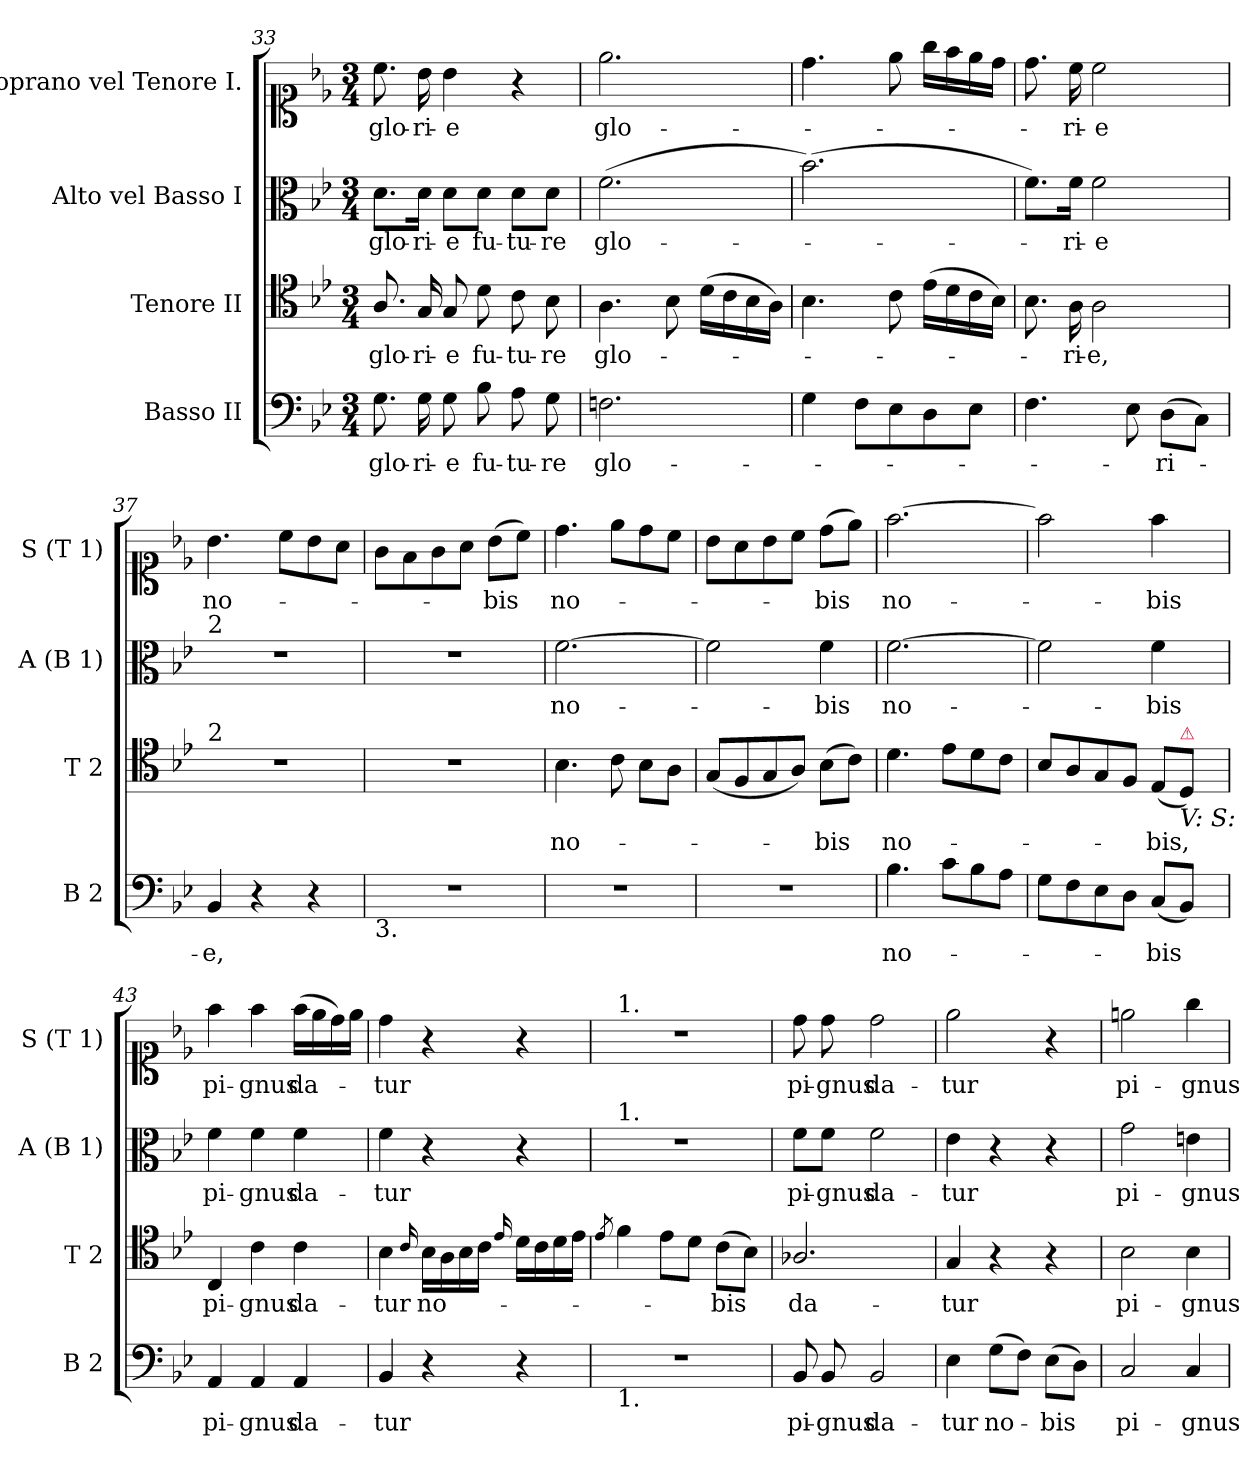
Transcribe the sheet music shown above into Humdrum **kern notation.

**kern	**text	**kern	**text	**kern	**text	**kern	**text
*part4	*part4	*part3	*part3	*part2	*part2	*part1	*part1
*staff4	*staff4	*staff3	*staff3	*staff2	*staff2	*staff1	*staff1
*I"Basso II	*	*I"Tenore II	*	*I"Alto vel Basso I	*	*I"Soprano vel Tenore I.	*
*I'B 2	*	*I'T 2	*	*I'A (B 1)	*	*I'S (T 1)	*
*clefF4	*	*clefC4	*	*clefC3	*	*clefC1	*
*k[b-e-]	*	*k[b-e-]	*	*k[b-e-]	*	*k[b-e-]	*
*M3/4	*	*M3/4	*	*M3/4	*	*M3/4	*
=33	=33	=33	=33	=33	=33	=33	=33
8.G\	glo-	8.A/	glo-	8.d\L	glo-	8.cc\	glo-
16G\	-ri-	16G/	-ri-	16d\Jk	-ri-	16b-\	-ri-
8G\	-e	8G/	-e	8d\L	-e	4b-\	-e
8B-\	fu-	8d\	fu-	8d\J	fu-	.	.
8A\	-tu-	8c\	-tu-	8d\L	-tu-	4r	.
8G\	-re	8B-\	-re	8d\J	-re	.	.
=34	=34	=34	=34	=34	=34	=34	=34
2.Fn\	glo-	4.A\	glo-	(>2.f\	glo-	2.ee-\	glo-
.	.	8B-\	.	.	.	.	.
.	.	(>16d\LL	.	.	.	.	.
.	.	16c\	.	.	.	.	.
.	.	16B-\	.	.	.	.	.
.	.	16A\JJ)	.	.	.	.	.
=35	=35	=35	=35	=35	=35	=35	=35
4G\	.	4.B-\	.	(>2.b-\)	.	4.dd\	.
8F\L	.	.	.	.	.	.	.
8E-\	.	8c\	.	.	.	8ee-\	.
8D\	.	(>16e-\LL	.	.	.	16gg\LL	.
.	.	16d\	.	.	.	16ff\	.
8E-\J	.	16c\	.	.	.	16ee-\	.
.	.	16B-\JJ)	.	.	.	16dd\JJ	.
=36	=36	=36	=36	=36	=36	=36	=36
4.F\	.	8.B-\	.	8.f\L)	.	8.dd\	.
.	.	16A\	-ri-	16f\Jk	-ri-	16cc\	-ri-
.	.	2A\	-e,	2f\	-e	2cc\	-e
8E-\	.	.	.	.	.	.	.
(>8D\L	-ri-	.	.	.	.	.	.
8C\J)	.	.	.	.	.	.	.
=37	=37	=37	=37	=37	=37	=37	=37
!	!	!	!	!LO:TX:a:t=2	!	!	!
!	!	!LO:TX:a:t=2	!	!	!	!	!
4BB-/	-e,	2.r	.	2.r	.	4.b-\	no-
4r	.	.	.	.	.	.	.
.	.	.	.	.	.	8cc\L	.
4r	.	.	.	.	.	8b-\	.
.	.	.	.	.	.	8a\J	.
=38	=38	=38	=38	=38	=38	=38	=38
!LO:TX:b:t=3.	!	!	!	!	!	!	!
2.r	.	2.r	.	2.r	.	8g\L	.
.	.	.	.	.	.	8f\	.
.	.	.	.	.	.	8g\	.
.	.	.	.	.	.	8a\J	.
.	.	.	.	.	.	(>8b-\L	-bis
.	.	.	.	.	.	8cc\J)	.
=39	=39	=39	=39	=39	=39	=39	=39
2.r	.	4.B-\	no-	[2.f\	no-	4.dd\	no-
.	.	8c\	.	.	.	8ee-\L	.
.	.	8B-\L	.	.	.	8dd\	.
.	.	8A\J	.	.	.	8cc\J	.
=40	=40	=40	=40	=40	=40	=40	=40
2.r	.	(<8G/L	.	2f\]	.	8b-\L	.
.	.	8F/	.	.	.	8a\	.
.	.	8G/	.	.	.	8b-\	.
.	.	8A/J)	.	.	.	8cc\J	.
.	.	(>8B-\L	-bis	4f\	-bis	(>8dd\L	-bis
.	.	8c\J)	.	.	.	8ee-\J)	.
=41	=41	=41	=41	=41	=41	=41	=41
4.B-\	no-	4.d\	no-	[2.f\	no-	[2.ff\	no-
8c\L	.	8e-\L	.	.	.	.	.
8B-\	.	8d\	.	.	.	.	.
8A\J	.	8c\J	.	.	.	.	.
=42	=42	=42	=42	=42	=42	=42	=42
8G\L	.	8B-/L	.	2f\]	.	2ff\]	.
8F\	.	8A/	.	.	.	.	.
8E-\	.	8G/	.	.	.	.	.
8D\J	.	8F/J	.	.	.	.	.
(<8C/L	-bis	(<8E-/L	-bis,	4f\	-bis	4ff\	-bis
!	!	!LO:TX:b:i:t=V&colon; S&colon;	!	!	!	!	!
!	!	!LO:TX:a:color=crimson:t=⚠	!	!	!	!	!
8BB-/J)	.	8D/J)	.	.	.	.	.
=43	=43	=43	=43	=43	=43	=43	=43
4AA/	pi-	4C/	pi-	4f\	pi-	4ff\	pi-
4AA/	-gnus	4c\	-gnus	4f\	-gnus	4ff\	-gnus
4AA/	da-	4c\	da-	4f\	da-	(>16ff\LL	da-
.	.	.	.	.	.	16ee-\	.
.	.	.	.	.	.	16dd\)	.
.	.	.	.	.	.	16ee-\JJ	.
=44	=44	=44	=44	=44	=44	=44	=44
4BB-/	-tur	4B-\	-tur	4f\	-tur	4dd\	-tur
.	.	16qqc/	.	.	.	.	.
4r	.	16B-\LL	no-	4r	.	4r	.
.	.	16A\	.	.	.	.	.
.	.	16B-\	.	.	.	.	.
.	.	16c\JJ	.	.	.	.	.
.	.	16qqe-/	.	.	.	.	.
4r	.	16d\LL	.	4r	.	4r	.
.	.	16c\	.	.	.	.	.
.	.	16d\	.	.	.	.	.
.	.	16e-\JJ	.	.	.	.	.
=45	=45	=45	=45	=45	=45	=45	=45
.	.	8qe-/	.	.	.	.	.
!	!	!	!	!	!	!LO:TX:a:t=1.	!
!	!	!	!	!LO:TX:a:t=1.	!	!	!
!LO:TX:b:t=1.	!	!	!	!	!	!	!
2.r	.	4f\	.	2.r	.	2.r	.
.	.	8e-\L	.	.	.	.	.
.	.	8d\J	.	.	.	.	.
.	.	(8c\L	-bis	.	.	.	.
.	.	8B-\J)	.	.	.	.	.
=46	=46	=46	=46	=46	=46	=46	=46
8BB-/	pi-	2.A-X/	da-	8f\L	pi-	8dd\	pi-
8BB-/	-gnus	.	.	8f\J	-gnus	8dd\	-gnus
2BB-/	da-	.	.	2f\	da-	2dd\	da-
=47	=47	=47	=47	=47	=47	=47	=47
4E-\	-tur	4G/	-tur	4e-\	-tur	2ee-\	-tur
(>8G\L	no-	4r	.	4r	.	.	.
8F\J)	.	.	.	.	.	.	.
(>8E-\L	-bis	4r	.	4r	.	4r	.
8D\J)	.	.	.	.	.	.	.
=48	=48	=48	=48	=48	=48	=48	=48
2C/	pi-	2B-\	pi-	2g\	pi-	2een\	pi-
4C/	-gnus	4B-\	-gnus	4en\	-gnus	4gg\	-gnus
=	=	=	=	=	=	=	=
*-	*-	*-	*-	*-	*-	*-	*-
